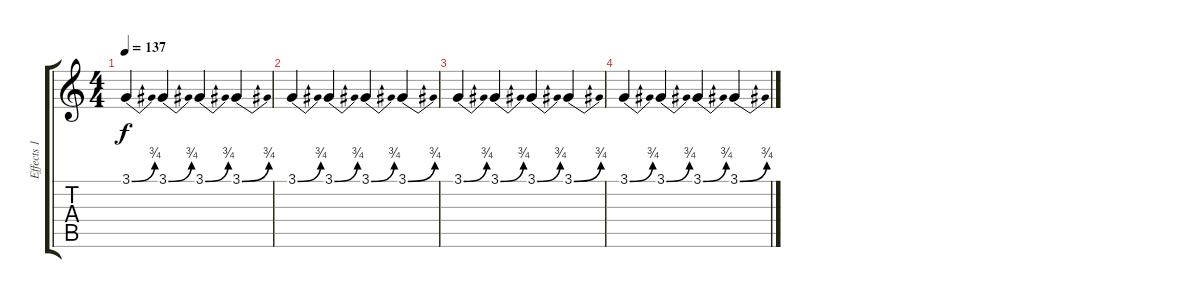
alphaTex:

\track ("Effects 1" "Effects 1") {instrument pizzicatostrings}
\staff {score tabs}
\tuning (E4 B3 G3 D3 A2 E2) {hide}
\ts (4 4)
\tempo 137
\clef g2
\ks c
3.1{be (bend 0 0 60 3)}.4{dy f balance 12} 3.1{be (bend 0 0 60 3)}.4 3.1{be (bend 0 0 60 3)}.4 3.1{be (bend 0 0 60 3)}.4 |
3.1{be (bend 0 0 60 3)}.4{balance 12} 3.1{be (bend 0 0 60 3)}.4 3.1{be (bend 0 0 60 3)}.4 3.1{be (bend 0 0 60 3)}.4 |
3.1{be (bend 0 0 60 3)}.4{balance 12} 3.1{be (bend 0 0 60 3)}.4 3.1{be (bend 0 0 60 3)}.4 3.1{be (bend 0 0 60 3)}.4 |
3.1{be (bend 0 0 60 3)}.4{balance 12} 3.1{be (bend 0 0 60 3)}.4 3.1{be (bend 0 0 60 3)}.4 3.1{be (bend 0 0 60 3)}.4
